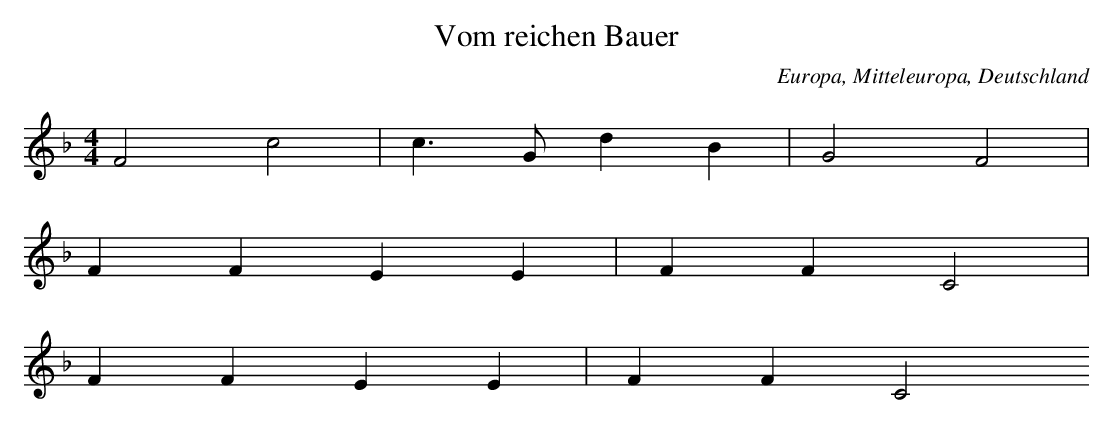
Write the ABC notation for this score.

X:1
T: Vom reichen Bauer
O: Europa, Mitteleuropa, Deutschland
M: 4/4
L: 1/8
K: F
F4c4 | c3Gd2B2 | G4F4 |
F2F2E2E2 | F2F2C4 |
F2F2E2E2 | F2F2C4
